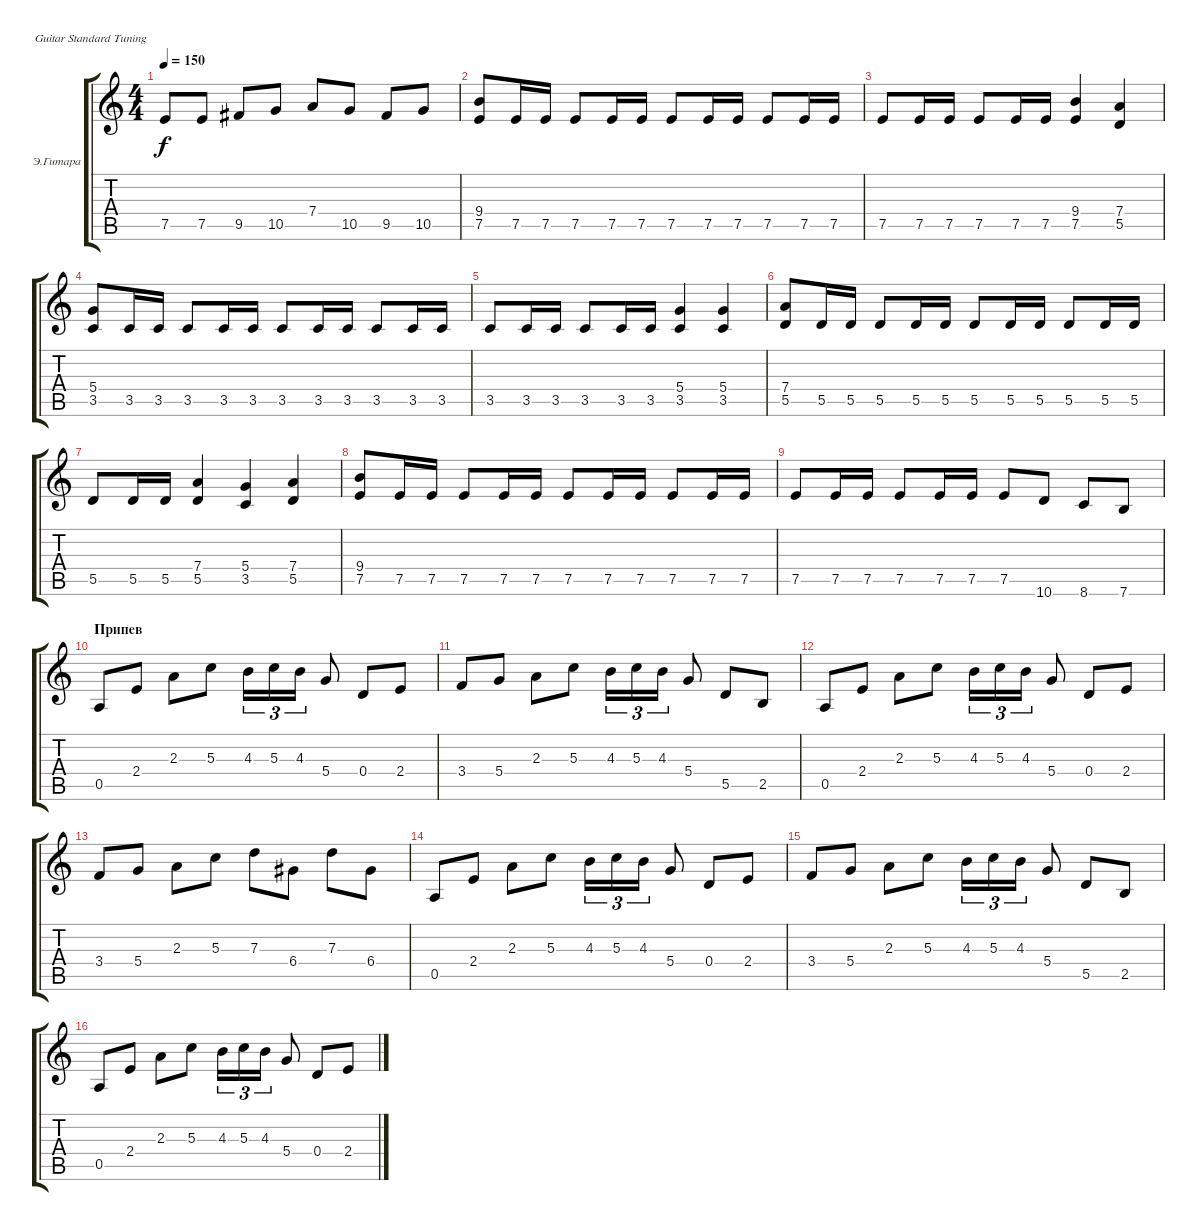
\bracketExtendMode groupsimilarinstruments
\firstSystemTrackNameOrientation horizontal
\otherSystemsTrackNameOrientation horizontal
\track ("Владимир Холстинин" "Э.Гитара") {instrument distortionguitar}
\staff {score tabs}
\tuning (E4 B3 G3 D3 A2 E2)
\ts (4 4)
\tempo 150
\clef g2
\ks c
7.5.8{dy f} 7.5.8 9.5.8 10.5.8 7.4.8 10.5.8 9.5.8 10.5.8 |
(9.4 7.5).8 7.5.16 7.5.16 7.5.8 7.5.16 7.5.16 7.5.8 7.5.16 7.5.16 7.5.8 7.5.16 7.5.16 |
7.5.8 7.5.16 7.5.16 7.5.8 7.5.16 7.5.16 (9.4 7.5).4 (7.4 5.5).4 |
(5.4 3.5).8 3.5.16 3.5.16 3.5.8 3.5.16 3.5.16 3.5.8 3.5.16 3.5.16 3.5.8 3.5.16 3.5.16 |
3.5.8 3.5.16 3.5.16 3.5.8 3.5.16 3.5.16 (5.4 3.5).4 (5.4 3.5).4 |
(7.4 5.5).8 5.5.16 5.5.16 5.5.8 5.5.16 5.5.16 5.5.8 5.5.16 5.5.16 5.5.8 5.5.16 5.5.16 |
5.5.8 5.5.16 5.5.16 (7.4 5.5).4 (5.4 3.5).4 (7.4 5.5).4 |
(9.4 7.5).8 7.5.16 7.5.16 7.5.8 7.5.16 7.5.16 7.5.8 7.5.16 7.5.16 7.5.8 7.5.16 7.5.16 |
7.5.8 7.5.16 7.5.16 7.5.8 7.5.16 7.5.16 7.5.8 10.6.8 8.6.8 7.6.8 |
\section ("" "Припев")
0.5.8 2.4.8 2.3.8 5.3.8 4.3.16{tu (3 2)} 5.3.16{tu (3 2)} 4.3.16{tu (3 2)} 5.4.8 0.4.8 2.4.8 |
3.4.8 5.4.8 2.3.8 5.3.8 4.3.16{tu (3 2)} 5.3.16{tu (3 2)} 4.3.16{tu (3 2)} 5.4.8 5.5.8 2.5.8 |
0.5.8 2.4.8 2.3.8 5.3.8 4.3.16{tu (3 2)} 5.3.16{tu (3 2)} 4.3.16{tu (3 2)} 5.4.8 0.4.8 2.4.8 |
3.4.8 5.4.8 2.3.8 5.3.8 7.3.8 6.4.8 7.3.8 6.4.8 |
0.5.8 2.4.8 2.3.8 5.3.8 4.3.16{tu (3 2)} 5.3.16{tu (3 2)} 4.3.16{tu (3 2)} 5.4.8 0.4.8 2.4.8 |
3.4.8 5.4.8 2.3.8 5.3.8 4.3.16{tu (3 2)} 5.3.16{tu (3 2)} 4.3.16{tu (3 2)} 5.4.8 5.5.8 2.5.8 |
0.5.8 2.4.8 2.3.8 5.3.8 4.3.16{tu (3 2)} 5.3.16{tu (3 2)} 4.3.16{tu (3 2)} 5.4.8 0.4.8 2.4.8
